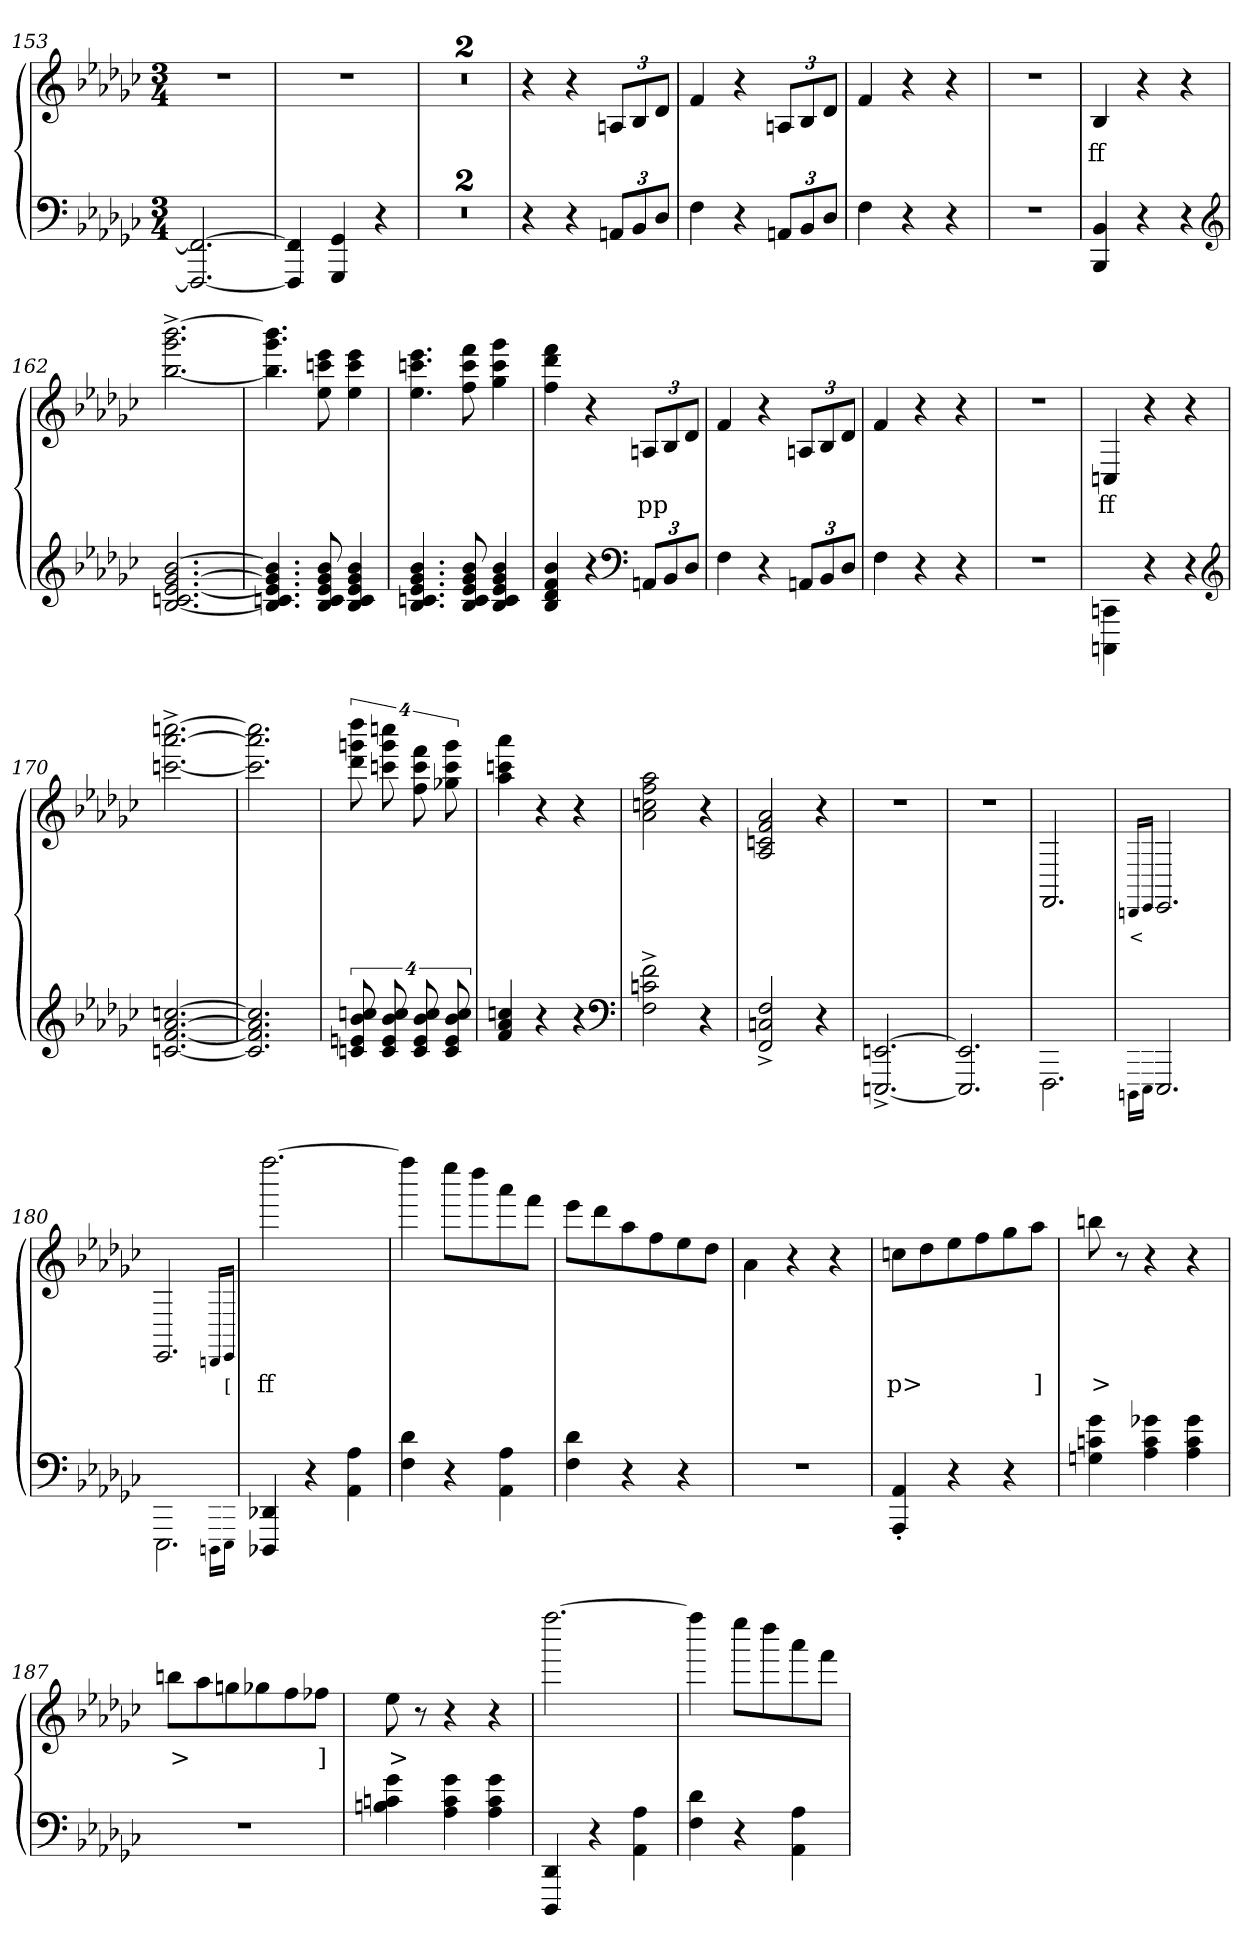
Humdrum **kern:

**kern	**kern	**text
*part2	*part1	*part1
*staff2	*staff1	*staff1
*clefF4	*clefG2	*
*k[b-e-a-d-g-c-]	*k[b-e-a-d-g-c-]	*
*M3/4	*M3/4	*
=153	=153	=153
2.FF_ 2.FFF_	2.r	.
=154	=154	=154
4FF] 4FFF]	2.r	.
4GG- 4GGG-	.	.
4r	.	.
=155	=155	=155
2.r	2.r	.
=156	=156	=156
2.r	2.r	.
=157	=157	=157
4r	4r	.
4r	4r	pp
12AAnL	12AnL	.
12BB-	12B-	.
12D-J	12d-J	.
=158	=158	=158
4F	4f	.
4r	4r	.
12AAnL	12AnL	.
12BB-	12B-	.
12D-J	12d-J	.
=159	=159	=159
4F	4f	.
4r	4r	.
4r	4r	.
=160	=160	=160
2.r	2.r	.
=161	=161	=161
4BB- 4BBB-	4B-	ff
4r	4r	.
4r	4r	.
*clefG2	*	*
=162	=162	=162
[2.b- [2.g- [2.e- 2.cn [2.B-	[2.bbb-^> 2.ggg-^> [2.bb-^>	.
=163	=163	=163
4.b-] 4.g-] 4.e-] 4.cn 4.B-]	4.bbb-] 4.ggg- 4.bb-]	.
8b- 8g- 8e- 8c 8B-	8eee-\ 8cccn\ 8ee-\	.
4b- 4g- 4e- 4c 4B-	4eee-\ 4ccc\ 4ee-\	.
=164	=164	=164
4.b- 4.g- 4.e- 4.cn 4.B-	4.eee-\ 4.cccn\ 4.ee-\	.
8b- 8g- 8e- 8c 8B-	8fff 8ccc 8ff	.
4b- 4g- 4e- 4c 4B-	4ggg- 4ccc 4gg-	.
=165	=165	=165
4b- 4f 4d- 4B-	4fff 4ddd- 4ff	.
4r	4r	.
*clefF4	*	*
12AAnL	12AnL	pp
12BB-	12B-	.
12D-J	12d-J	.
=166	=166	=166
4F	4f	.
4r	4r	.
12AAnL	12AnL	.
12BB-	12B-	.
12D-J	12d-J	.
=167	=167	=167
4F	4f	.
4r	4r	.
4r	4r	.
=168	=168	=168
2.r	2.r	.
=169	=169	=169
4CCn\ 4CCCn\	4Cn	ff
4r	4r	.
4r	4r	.
*clefG2	*	*
=170	=170	=170
[2.ccn [2.a- [2.f [2.cn	[2.ccccn^> [2.aaa-^> [2.cccn^>	.
=171	=171	=171
2.ccn] 2.a-] 2.f] 2.cn]	2.ccccn] 2.aaa-] 2.cccn]	.
=172	=172	=172
16%3ccn 16%3b- 16%3en 16%3cn	16%3dddd- 16%3gggn 16%3ddd-	.
16%3cc 16%3b- 16%3e 16%3c	16%3ccccn 16%3ggg 16%3cccn	.
16%3cc 16%3b- 16%3e 16%3c	16%3fff 16%3ccc 16%3ff	.
16%3cc 16%3b- 16%3e 16%3c	16%3ggg 16%3ccc 16%3gg-X	.
=173	=173	=173
4ccn 4a- 4f	4aaa- 4cccn 4aa-	.
4r	4r	.
4r	4r	.
*clefF4	*	*
=174	=174	=174
2f^> 2cn^> 2F^>	2aa- 2ff 2ccn 2a-	.
4r	4r	.
=175	=175	=175
2F^> 2Cn^> 2FF^>	2a- 2f 2cn 2A-	.
4r	4r	.
=176	=176	=176
[2.EEn^> [2.EEEn^>	2.r	.
=177	=177	=177
2.EEn] 2.EEEn]	2.r	.
=178	=178	=178
2.FFF\	2.FF	.
=179	=179	=179
16qqDDDn\LL	16qqDDn/LL	<
16qqEEE-\JJ	16qqEE-/JJ	.
2.EEE-	2.EE-	.
=180	=180	=180
2.EEE-\	2.EE-	.
16qqDDDn\LL	16qqDDn/LL	.
16qqEEE-\JJ	16qqEE-/JJ	[
=181	=181	=181
4DD-X 4DDD-X	[2.ffff	ff
4r	.	.
4A- 4AA-	.	.
=182	=182	=182
4d- 4F	4ffff]	.
4r	8eeee-L	.
.	8dddd-	.
4A- 4AA-	8aaa-	.
.	8fffJ	.
=183	=183	=183
4d- 4F	8eee-L	.
.	8ddd-	.
4r	8aa-	.
.	8ff	.
4r	8ee-	.
.	8dd-J	.
=184	=184	=184
2.r	4a-\	.
.	4r	.
.	4r	.
=185	=185	=185
4AA-'> 4AAA-'>	8ccnL	p>
.	8dd-	.
4r	8ee-	.
.	8ff	.
4r	8gg-	.
.	8aa-J	]
=186	=186	=186
4g- 4cn 4Gn	8bbn	>
.	8r	.
4g-X 4c 4A-	4r	.
4g- 4c 4A-	4r	]
=187	=187	=187
2.r	8bbnL	>
.	8aa-	.
.	8ggn	.
.	8gg-X	.
.	8ff	.
.	8ff-XJ	]
=188	=188	=188
4g- 4cn 4Bn	8ee-	>
.	8r	.
4g- 4c 4A-	4r	.
4g- 4c 4A-	4r	]
=189	=189	=189
4DD- 4DDD-	[2.ffff	.
4r	.	.
4A- 4AA-	.	.
=190	=190	=190
4d- 4F	4ffff]	.
4r	8eeee-L	.
.	8dddd-	.
4A- 4AA-	8aaa-	.
.	8fffJ	.
=	=	=
*-	*-	*-
